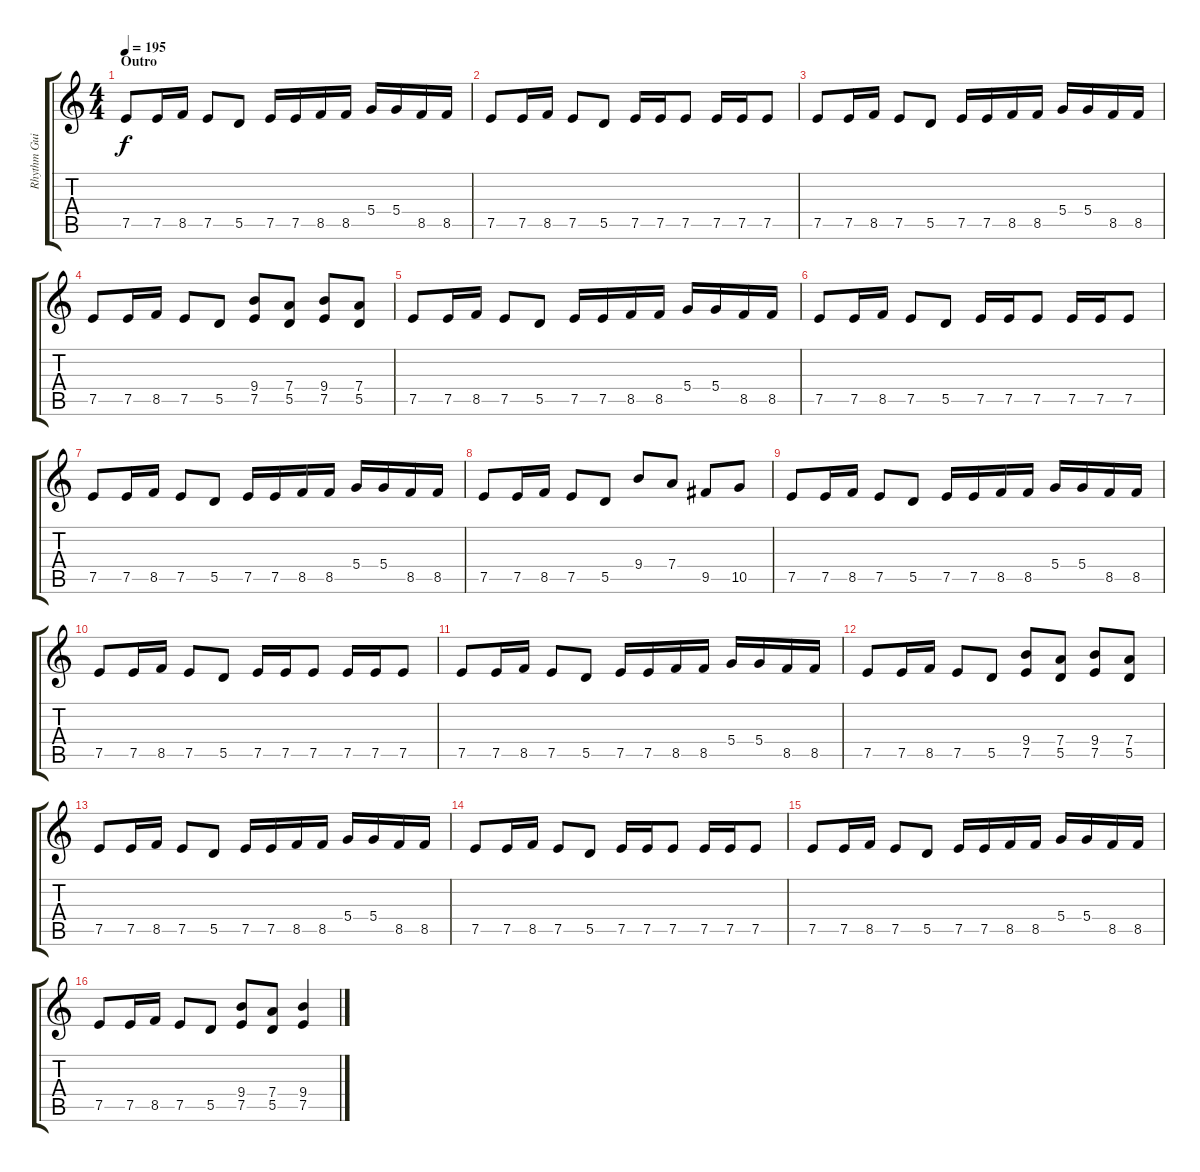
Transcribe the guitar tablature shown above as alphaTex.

\track ("Rhythm Guitar 2" "Rhythm Gui") {instrument overdrivenguitar}
\staff {score tabs}
\tuning (E4 B3 G3 D3 A2 E2) {hide}
\ts (4 4)
\section ("" "Outro")
\tempo 195
\clef g2
\ks c
7.5.8{dy f} 7.5.16 8.5.16 7.5.8 5.5.8 7.5.16 7.5.16 8.5.16 8.5.16 5.4.16 5.4.16 8.5.16 8.5.16 |
7.5.8 7.5.16 8.5.16 7.5.8 5.5.8 7.5.16 7.5.16 7.5.8 7.5.16 7.5.16 7.5.8 |
7.5.8 7.5.16 8.5.16 7.5.8 5.5.8 7.5.16 7.5.16 8.5.16 8.5.16 5.4.16 5.4.16 8.5.16 8.5.16 |
7.5.8 7.5.16 8.5.16 7.5.8 5.5.8 (9.4 7.5).8 (7.4 5.5).8 (9.4 7.5).8 (7.4 5.5).8 |
7.5.8 7.5.16 8.5.16 7.5.8 5.5.8 7.5.16 7.5.16 8.5.16 8.5.16 5.4.16 5.4.16 8.5.16 8.5.16 |
7.5.8 7.5.16 8.5.16 7.5.8 5.5.8 7.5.16 7.5.16 7.5.8 7.5.16 7.5.16 7.5.8 |
7.5.8 7.5.16 8.5.16 7.5.8 5.5.8 7.5.16 7.5.16 8.5.16 8.5.16 5.4.16 5.4.16 8.5.16 8.5.16 |
7.5.8 7.5.16 8.5.16 7.5.8 5.5.8 9.4.8 7.4.8 9.5.8 10.5.8 |
\section ("" "")
7.5.8 7.5.16 8.5.16 7.5.8 5.5.8 7.5.16 7.5.16 8.5.16 8.5.16 5.4.16 5.4.16 8.5.16 8.5.16 |
7.5.8 7.5.16 8.5.16 7.5.8 5.5.8 7.5.16 7.5.16 7.5.8 7.5.16 7.5.16 7.5.8 |
7.5.8 7.5.16 8.5.16 7.5.8 5.5.8 7.5.16 7.5.16 8.5.16 8.5.16 5.4.16 5.4.16 8.5.16 8.5.16 |
7.5.8 7.5.16 8.5.16 7.5.8 5.5.8 (9.4 7.5).8 (7.4 5.5).8 (9.4 7.5).8 (7.4 5.5).8 |
7.5.8 7.5.16 8.5.16 7.5.8 5.5.8 7.5.16 7.5.16 8.5.16 8.5.16 5.4.16 5.4.16 8.5.16 8.5.16 |
7.5.8 7.5.16 8.5.16 7.5.8 5.5.8 7.5.16 7.5.16 7.5.8 7.5.16 7.5.16 7.5.8 |
7.5.8 7.5.16 8.5.16 7.5.8 5.5.8 7.5.16 7.5.16 8.5.16 8.5.16 5.4.16 5.4.16 8.5.16 8.5.16 |
7.5.8 7.5.16 8.5.16 7.5.8 5.5.8 (9.4 7.5).8 (7.4 5.5).8 (9.4 7.5).4
